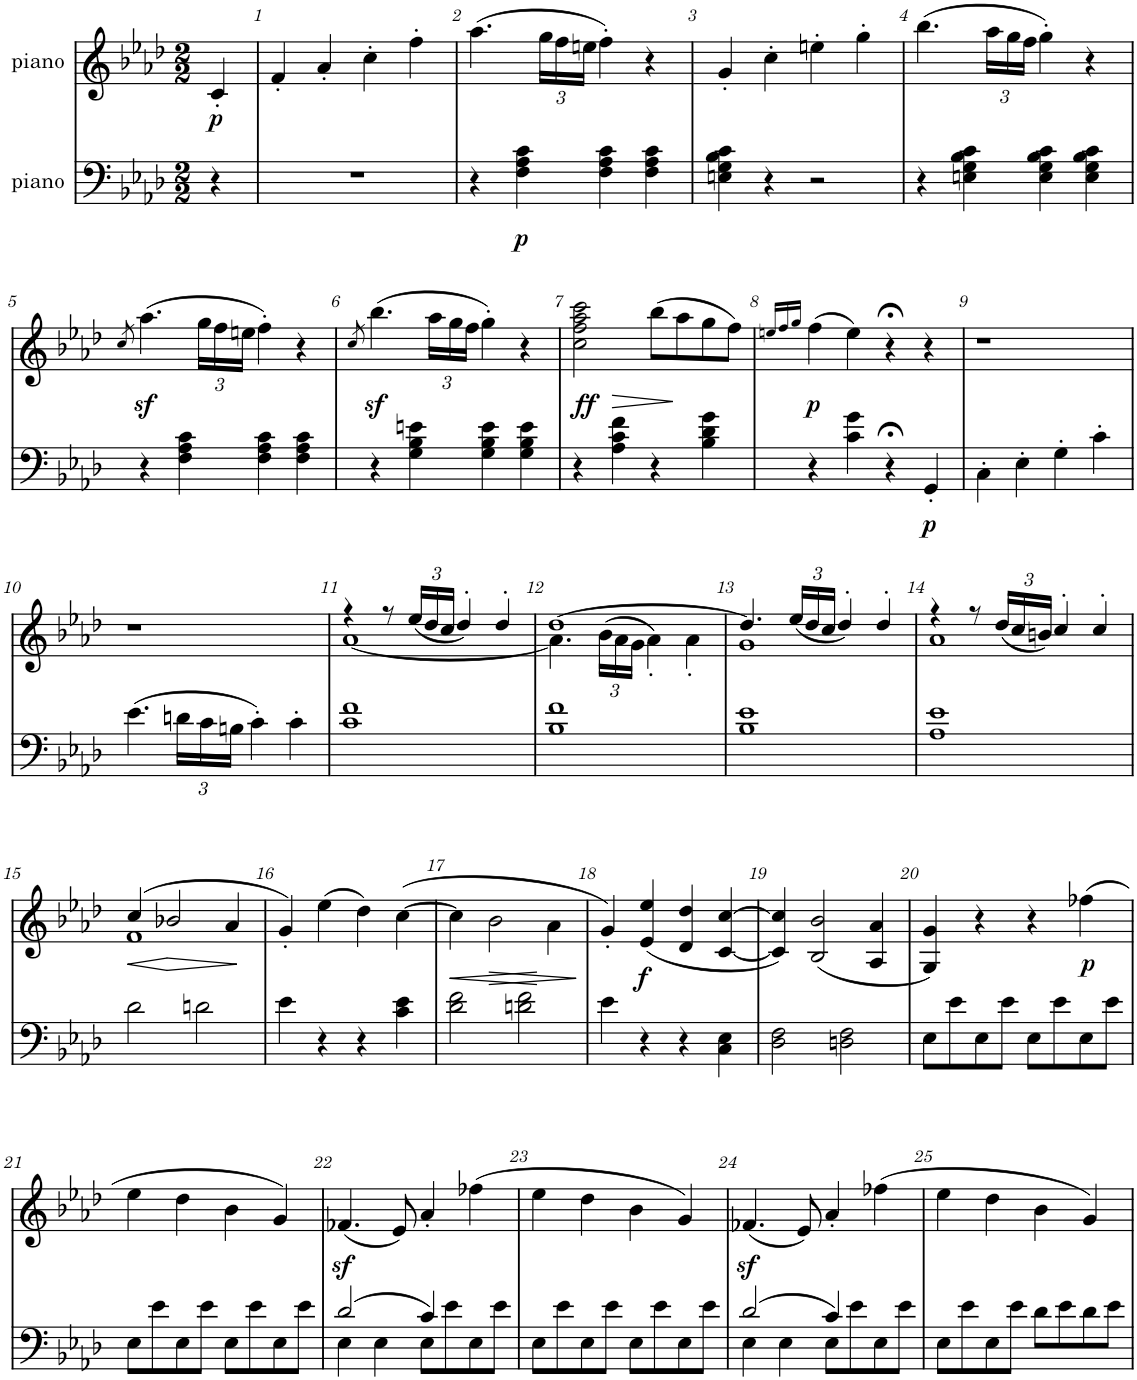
**kern	**text	**dynam	**kern	**text	**dynam
*part2	*part2	*part2	*part1	*part1	*part1
*staff2	*staff2	*staff2	*staff1	*staff1	*staff1
*I"piano	*	*	*I"piano	*	*
*I'Pno	*	*	*I'Pno	*	*
*clefF4	*	*	*clefG2	*	*
*k[b-e-a-d-]	*	*	*k[b-e-a-d-]	*	*
*f:	*	*	*f:	*	*
*M2/2	*	*	*M2/2	*	*
=	=	=	=	=	=
!	!	!	!	!LO:LY:b	!LO:DY:b
4r	.	.	4c'/	p	p
=1	=1	=1	=1	=1	=1
1r	.	.	4f'/	.	.
.	.	.	4a-'/	.	.
.	.	.	4cc'\	.	.
.	.	.	4ff'\	.	.
=2	=2	=2	=2	=2	=2
4r	.	.	(4.aa-\	.	.
!	!LO:LY:b	!LO:DY:b	!	!	!
4F\ 4A-\ 4c\	p	p	.	.	.
*	*	*	*Xbrackettup	*	*
.	.	.	24gg\LL	.	.
.	.	.	24ff\	.	.
.	.	.	24een\JJ	.	.
4F\ 4A-\ 4c\	.	.	4ff'\)	.	.
4F\ 4A-\ 4c\	.	.	4r	.	.
=3	=3	=3	=3	=3	=3
4En\ 4G\ 4B-\ 4c\	.	.	4g'/	.	.
4r	.	.	4cc'\	.	.
2r	.	.	4een'\	.	.
.	.	.	4gg'\	.	.
=4	=4	=4	=4	=4	=4
4r	.	.	(4.bb-\	.	.
4En\ 4G\ 4B-\ 4c\	.	.	.	.	.
.	.	.	24aa-\LL	.	.
.	.	.	24gg\	.	.
.	.	.	24ff\JJ	.	.
4E\ 4G\ 4B-\ 4c\	.	.	4gg'\)	.	.
4E\ 4G\ 4B-\ 4c\	.	.	4r	.	.
!!LO:LB:g=z
=5	=5	=5	=5	=5	=5
.	.	.	8qcc/	.	.
4r	.	.	(4.aa-z<\	.	.
4F\ 4A-\ 4c\	.	.	.	.	.
.	.	.	24gg\LL	.	.
.	.	.	24ff\	.	.
.	.	.	24een\JJ	.	.
4F\ 4A-\ 4c\	.	.	4ff'\)	.	.
4F\ 4A-\ 4c\	.	.	4r	.	.
=6	=6	=6	=6	=6	=6
.	.	.	8qcc/	.	.
4r	.	.	(4.bb-z<\	.	.
4G\ 4B-\ 4en\	.	.	.	.	.
.	.	.	24aa-\LL	.	.
.	.	.	24gg\	.	.
.	.	.	24ff\JJ	.	.
4G\ 4B-\ 4e\	.	.	4gg'\)	.	.
4G\ 4B-\ 4e\	.	.	4r	.	.
=7	=7	=7	=7	=7	=7
!	!	!	!	!	!LO:DY:b
4r	.	.	2cc\ 2ff\ 2aa-\ 2ccc\	.	ff
!	!	!LO:HP:b	!	!	!
4A-\ 4c\ 4f\	.	>	.	.	.
4r	.	.	(8bb-\L	.	.
.	.	.	8aa-\	.	.
4B-\ 4d-\ 4g\	.	.	8gg\	.	.
.	.	.	8ff\J)	.	.
.	.	]	.	.	.
=8	=8	=8	=8	=8	=8
.	.	.	16qeen/LL	.	.
.	.	.	16qff/	.	.
.	.	.	16qgg/JJ	.	.
!	!	!	!	!	!LO:DY:b
4r	.	.	(4ff\	.	p
4c\ 4g\	.	.	4ee\)	.	.
!	!	!	!	!LO:LY:b	!
4r;<	.	.	4r;<	r	.
!	!LO:LY:b	!LO:DY:b	!	!	!
4GG'/	p	p	4r	.	.
=9	=9	=9	=9	=9	=9
4C'\	.	.	1r	.	.
4E-'\	.	.	.	.	.
4G'\	.	.	.	.	.
4c'\	.	.	.	.	.
!!LO:LB:g=z
=10	=10	=10	=10	=10	=10
(4.e-\	.	.	1r	.	.
*Xbrackettup	*	*	*	*	*
24dn\LL	.	.	.	.	.
24c\	.	.	.	.	.
24Bn\JJ	.	.	.	.	.
4c'\)	.	.	.	.	.
4c'\	.	.	.	.	.
=11	=11	=11	=11	=11	=11
*	*	*	*^	*	*
1c 1f	.	.	4r	[1a-	.	.
.	.	.	8r	.	.	.
.	.	.	(<24ee-/LL	.	.	.
.	.	.	24dd-/	.	.	.
.	.	.	24cc/JJ	.	.	.
.	.	.	4dd-'/)	.	.	.
.	.	.	4dd-'/	.	.	.
=12	=12	=12	=12	=12	=12	=12
1B- 1f	.	.	[1dd-	4.a-\]	.	.
.	.	.	.	(>24b-\LL	.	.
.	.	.	.	24a-\	.	.
.	.	.	.	24g\JJ	.	.
.	.	.	.	4a-'\)	.	.
.	.	.	.	4a-'\	.	.
=13	=13	=13	=13	=13	=13	=13
1B- 1e-	.	.	4.dd-/]	1g	.	.
.	.	.	(<24ee-/LL	.	.	.
.	.	.	24dd-/	.	.	.
.	.	.	24cc/JJ	.	.	.
.	.	.	4dd-'>/)	.	.	.
.	.	.	4dd-'/	.	.	.
=14	=14	=14	=14	=14	=14	=14
1A- 1e-	.	.	4r	1a-	.	.
.	.	.	8r	.	.	.
.	.	.	(<24dd-/LL	.	.	.
.	.	.	24cc/	.	.	.
.	.	.	24bn/JJ)	.	.	.
.	.	.	4cc'/	.	.	.
.	.	.	4cc'/	.	.	.
!!LO:LB:g=z	!!
=15	=15	=15	=15	=15	=15	=15
!	!	!	!	!	!	!LO:HP:b
2d-\	.	.	(4cc/	1f	.	<
!	!	!	!	!	!	!LO:HP:b
.	.	.	2b-X/	.	.	>
2dn\	.	.	.	.	.	.
.	.	.	4a-/	.	.	[
*	*	*	*v	*v	*	*
.	.	.	.	.	]
=16	=16	=16	=16	=16	=16
4e-\	.	.	4g'/)	.	.
4r	.	.	(4ee-\	.	.
4r	.	.	4dd-\)	.	.
4c\ 4e-\	.	.	([4cc\	.	.
=17	=17	=17	=17	=17	=17
!	!	!	!	!	!LO:HP:b
2d-\ 2f\	.	.	4cc\]	.	<
!	!	!	!	!	!LO:HP:b
.	.	.	2b-\	.	>
2dn\ 2f\	.	.	.	.	.
.	.	.	4a-\	.	[
.	.	.	.	.	]
=18	=18	=18	=18	=18	=18
4e-\	.	.	4g'/)	.	.
!	!	!	!	!	!LO:DY:b
4r	.	.	(4e-/ 4ee-/	.	f
4r	.	.	4d-/ 4dd-/	.	.
4C\ 4E-\	.	.	[4c/ [4cc/	.	.
=19	=19	=19	=19	=19	=19
2D-\ 2F\	.	.	4c/] 4cc/])	.	.
.	.	.	(2B-/ 2b-/	.	.
2Dn\ 2F\	.	.	.	.	.
.	.	.	4A-/ 4a-/	.	.
=20	=20	=20	=20	=20	=20
8E-\L	.	.	4G/ 4g/)	.	.
8e-\	.	.	.	.	.
8E-\	.	.	4r	.	.
8e-\J	.	.	.	.	.
8E-\L	.	.	4r	.	.
8e-\	.	.	.	.	.
!	!	!	!	!	!LO:DY:b
8E-\	.	.	(4ff-X\	.	p
8e-\J	.	.	.	.	.
!!LO:LB:g=z
=21	=21	=21	=21	=21	=21
8E-\L	.	.	4ee-\	.	.
8e-\	.	.	.	.	.
8E-\	.	.	4dd-\	.	.
8e-\J	.	.	.	.	.
8E-\L	.	.	4b-\	.	.
8e-\	.	.	.	.	.
8E-\	.	.	4g/)	.	.
8e-\J	.	.	.	.	.
=22	=22	=22	=22	=22	=22
*^	*	*	*	*	*
(2d-/	4E-\	.	.	(4.f-Xz</	.	.
.	4E-\	.	.	.	.	.
.	.	.	.	8e-/)	.	.
4c/)	8E-\L	.	.	4a-'/	.	.
.	8e-\	.	.	.	.	.
4ryy	8E-\	.	.	(4ff-X\	.	.
.	8e-\J	.	.	.	.	.
*v	*v	*	*	*	*	*
=23	=23	=23	=23	=23	=23
8E-\L	.	.	4ee-\	.	.
8e-\	.	.	.	.	.
8E-\	.	.	4dd-\	.	.
8e-\J	.	.	.	.	.
8E-\L	.	.	4b-\	.	.
8e-\	.	.	.	.	.
8E-\	.	.	4g/)	.	.
8e-\J	.	.	.	.	.
=24	=24	=24	=24	=24	=24
*^	*	*	*	*	*
(2d-/	4E-\	.	.	(4.f-Xz</	.	.
.	4E-\	.	.	.	.	.
.	.	.	.	8e-/)	.	.
4c/)	8E-\L	.	.	4a-'/	.	.
.	8e-\	.	.	.	.	.
4ryy	8E-\	.	.	(4ff-X\	.	.
.	8e-\J	.	.	.	.	.
*v	*v	*	*	*	*	*
=25	=25	=25	=25	=25	=25
8E-\L	.	.	4ee-\	.	.
8e-\	.	.	.	.	.
8E-\	.	.	4dd-\	.	.
8e-\J	.	.	.	.	.
8d-\L	.	.	4b-\	.	.
8e-\	.	.	.	.	.
8d-\	.	.	4g/)	.	.
8e-\J	.	.	.	.	.
=	=	=	=	=	=
*-	*-	*-	*-	*-	*-
